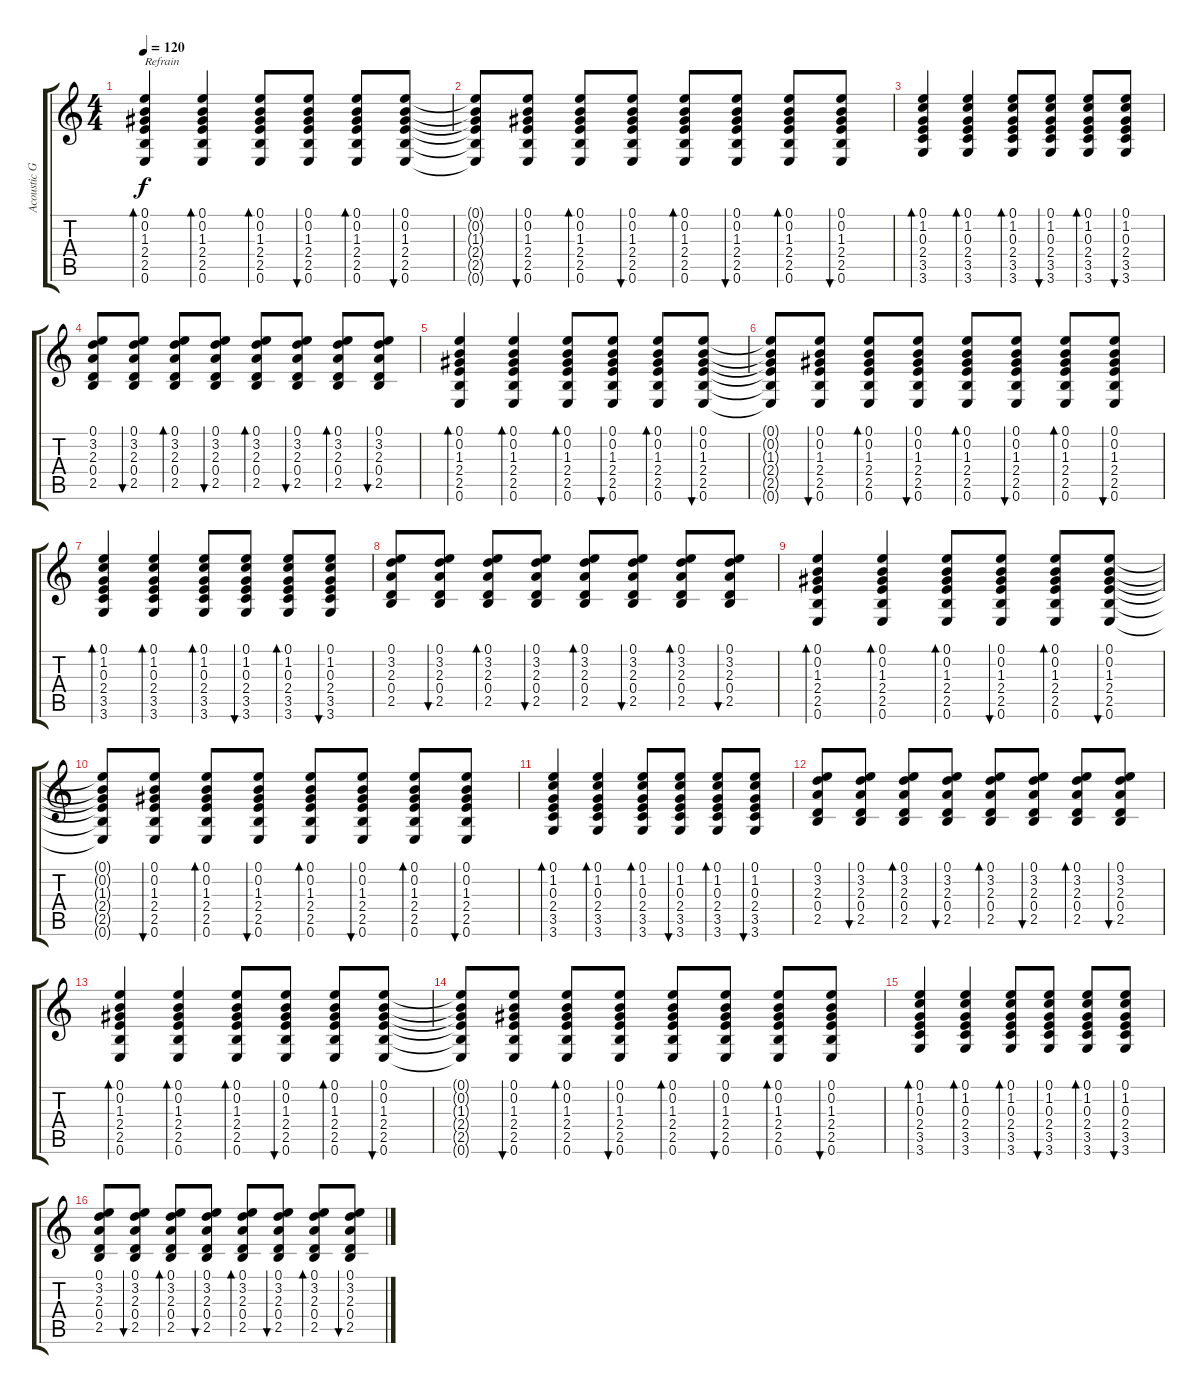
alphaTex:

\track ("Acoustic Guitare" "Acoustic G") {instrument acousticguitarsteel}
\staff {score tabs}
\tuning (E4 B3 G3 D3 A2 E2) {hide}
\ts (4 4)
\tempo 120
\clef g2
\ks c
(0.1 0.2 1.3 2.4 2.5 0.6).4{bd 60 txt "Refrain" dy f} (0.1 0.2 1.3 2.4 2.5 0.6).4{bd 60} (0.1 0.2 1.3 2.4 2.5 0.6).8{bd 60} (0.1 0.2 1.3 2.4 2.5 0.6).8{bu 60} (0.1 0.2 1.3 2.4 2.5 0.6).8{bd 60} (0.1 0.2 1.3 2.4 2.5 0.6).8{bu 60} |
(0.1{t} 0.2{t} 1.3{t} 2.4{t} 2.5{t} 0.6{t}).8 (0.1 0.2 1.3 2.4 2.5 0.6).8{bu 60} (0.1 0.2 1.3 2.4 2.5 0.6).8{bd 60} (0.1 0.2 1.3 2.4 2.5 0.6).8{bu 60} (0.1 0.2 1.3 2.4 2.5 0.6).8{bd 60} (0.1 0.2 1.3 2.4 2.5 0.6).8{bu 60} (0.1 0.2 1.3 2.4 2.5 0.6).8{bd 60} (0.1 0.2 1.3 2.4 2.5 0.6).8{bu 60} |
(0.1 1.2 0.3 2.4 3.5 3.6).4{bd 60} (0.1 1.2 0.3 2.4 3.5 3.6).4{bd 60} (0.1 1.2 0.3 2.4 3.5 3.6).8{bd 60} (0.1 1.2 0.3 2.4 3.5 3.6).8{bu 60} (0.1 1.2 0.3 2.4 3.5 3.6).8{bd 60} (0.1 1.2 0.3 2.4 3.5 3.6).8{bu 60} |
(0.1 3.2 2.3 0.4 2.5).8 (0.1 3.2 2.3 0.4 2.5).8{bu 60} (0.1 3.2 2.3 0.4 2.5).8{bd 60} (0.1 3.2 2.3 0.4 2.5).8{bu 60} (0.1 3.2 2.3 0.4 2.5).8{bd 60} (0.1 3.2 2.3 0.4 2.5).8{bu 60} (0.1 3.2 2.3 0.4 2.5).8{bd 60} (0.1 3.2 2.3 0.4 2.5).8{bu 60} |
(0.1 0.2 1.3 2.4 2.5 0.6).4{bd 60} (0.1 0.2 1.3 2.4 2.5 0.6).4{bd 60} (0.1 0.2 1.3 2.4 2.5 0.6).8{bd 60} (0.1 0.2 1.3 2.4 2.5 0.6).8{bu 60} (0.1 0.2 1.3 2.4 2.5 0.6).8{bd 60} (0.1 0.2 1.3 2.4 2.5 0.6).8{bu 60} |
(0.1{t} 0.2{t} 1.3{t} 2.4{t} 2.5{t} 0.6{t}).8 (0.1 0.2 1.3 2.4 2.5 0.6).8{bu 60} (0.1 0.2 1.3 2.4 2.5 0.6).8{bd 60} (0.1 0.2 1.3 2.4 2.5 0.6).8{bu 60} (0.1 0.2 1.3 2.4 2.5 0.6).8{bd 60} (0.1 0.2 1.3 2.4 2.5 0.6).8{bu 60} (0.1 0.2 1.3 2.4 2.5 0.6).8{bd 60} (0.1 0.2 1.3 2.4 2.5 0.6).8{bu 60} |
(0.1 1.2 0.3 2.4 3.5 3.6).4{bd 60} (0.1 1.2 0.3 2.4 3.5 3.6).4{bd 60} (0.1 1.2 0.3 2.4 3.5 3.6).8{bd 60} (0.1 1.2 0.3 2.4 3.5 3.6).8{bu 60} (0.1 1.2 0.3 2.4 3.5 3.6).8{bd 60} (0.1 1.2 0.3 2.4 3.5 3.6).8{bu 60} |
(0.1 3.2 2.3 0.4 2.5).8 (0.1 3.2 2.3 0.4 2.5).8{bu 60} (0.1 3.2 2.3 0.4 2.5).8{bd 60} (0.1 3.2 2.3 0.4 2.5).8{bu 60} (0.1 3.2 2.3 0.4 2.5).8{bd 60} (0.1 3.2 2.3 0.4 2.5).8{bu 60} (0.1 3.2 2.3 0.4 2.5).8{bd 60} (0.1 3.2 2.3 0.4 2.5).8{bu 60} |
(0.1 0.2 1.3 2.4 2.5 0.6).4{bd 60} (0.1 0.2 1.3 2.4 2.5 0.6).4{bd 60} (0.1 0.2 1.3 2.4 2.5 0.6).8{bd 60} (0.1 0.2 1.3 2.4 2.5 0.6).8{bu 60} (0.1 0.2 1.3 2.4 2.5 0.6).8{bd 60} (0.1 0.2 1.3 2.4 2.5 0.6).8{bu 60} |
(0.1{t} 0.2{t} 1.3{t} 2.4{t} 2.5{t} 0.6{t}).8 (0.1 0.2 1.3 2.4 2.5 0.6).8{bu 60} (0.1 0.2 1.3 2.4 2.5 0.6).8{bd 60} (0.1 0.2 1.3 2.4 2.5 0.6).8{bu 60} (0.1 0.2 1.3 2.4 2.5 0.6).8{bd 60} (0.1 0.2 1.3 2.4 2.5 0.6).8{bu 60} (0.1 0.2 1.3 2.4 2.5 0.6).8{bd 60} (0.1 0.2 1.3 2.4 2.5 0.6).8{bu 60} |
(0.1 1.2 0.3 2.4 3.5 3.6).4{bd 60} (0.1 1.2 0.3 2.4 3.5 3.6).4{bd 60} (0.1 1.2 0.3 2.4 3.5 3.6).8{bd 60} (0.1 1.2 0.3 2.4 3.5 3.6).8{bu 60} (0.1 1.2 0.3 2.4 3.5 3.6).8{bd 60} (0.1 1.2 0.3 2.4 3.5 3.6).8{bu 60} |
(0.1 3.2 2.3 0.4 2.5).8 (0.1 3.2 2.3 0.4 2.5).8{bu 60} (0.1 3.2 2.3 0.4 2.5).8{bd 60} (0.1 3.2 2.3 0.4 2.5).8{bu 60} (0.1 3.2 2.3 0.4 2.5).8{bd 60} (0.1 3.2 2.3 0.4 2.5).8{bu 60} (0.1 3.2 2.3 0.4 2.5).8{bd 60} (0.1 3.2 2.3 0.4 2.5).8{bu 60} |
(0.1 0.2 1.3 2.4 2.5 0.6).4{bd 60} (0.1 0.2 1.3 2.4 2.5 0.6).4{bd 60} (0.1 0.2 1.3 2.4 2.5 0.6).8{bd 60} (0.1 0.2 1.3 2.4 2.5 0.6).8{bu 60} (0.1 0.2 1.3 2.4 2.5 0.6).8{bd 60} (0.1 0.2 1.3 2.4 2.5 0.6).8{bu 60} |
(0.1{t} 0.2{t} 1.3{t} 2.4{t} 2.5{t} 0.6{t}).8 (0.1 0.2 1.3 2.4 2.5 0.6).8{bu 60} (0.1 0.2 1.3 2.4 2.5 0.6).8{bd 60} (0.1 0.2 1.3 2.4 2.5 0.6).8{bu 60} (0.1 0.2 1.3 2.4 2.5 0.6).8{bd 60} (0.1 0.2 1.3 2.4 2.5 0.6).8{bu 60} (0.1 0.2 1.3 2.4 2.5 0.6).8{bd 60} (0.1 0.2 1.3 2.4 2.5 0.6).8{bu 60} |
(0.1 1.2 0.3 2.4 3.5 3.6).4{bd 60} (0.1 1.2 0.3 2.4 3.5 3.6).4{bd 60} (0.1 1.2 0.3 2.4 3.5 3.6).8{bd 60} (0.1 1.2 0.3 2.4 3.5 3.6).8{bu 60} (0.1 1.2 0.3 2.4 3.5 3.6).8{bd 60} (0.1 1.2 0.3 2.4 3.5 3.6).8{bu 60} |
(0.1 3.2 2.3 0.4 2.5).8 (0.1 3.2 2.3 0.4 2.5).8{bu 60} (0.1 3.2 2.3 0.4 2.5).8{bd 60} (0.1 3.2 2.3 0.4 2.5).8{bu 60} (0.1 3.2 2.3 0.4 2.5).8{bd 60} (0.1 3.2 2.3 0.4 2.5).8{bu 60} (0.1 3.2 2.3 0.4 2.5).8{bd 60} (0.1 3.2 2.3 0.4 2.5).8{bu 60}
